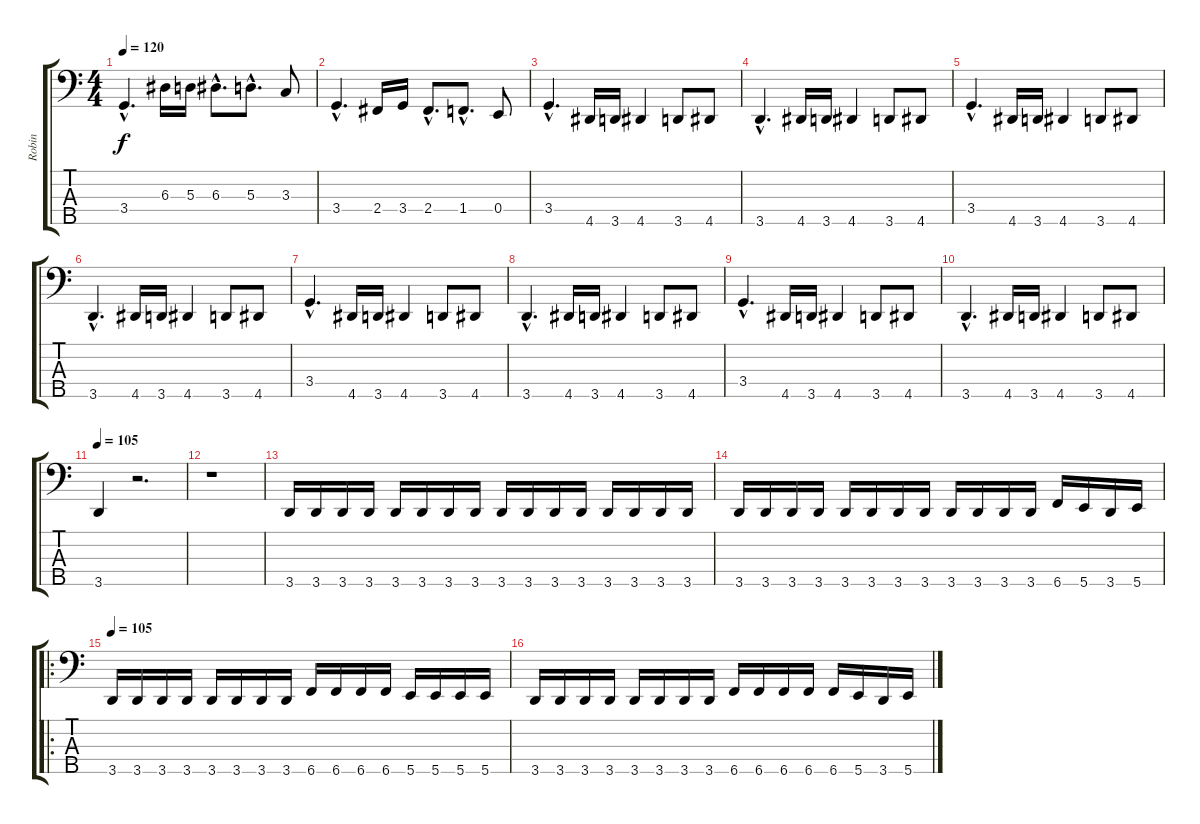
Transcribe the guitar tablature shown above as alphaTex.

\track ("Robin" "Robin") {instrument electricbasspick}
\staff {score tabs}
\tuning (G2 D2 A1 E1 B0) {hide}
\ts (4 4)
\tempo 120
\clef f4
\ks c
3.4{hac}.4{d dy f} 6.3.16 5.3.16 6.3{hac}.8{d} 5.3{hac}.8{d} 3.3.8 |
3.4{hac}.4{d} 2.4.16 3.4.16 2.4{hac}.8{d} 1.4{hac}.8{d} 0.4.8 |
3.4{hac}.4{d} 4.5.16 3.5.16 4.5.4 3.5.8 4.5.8 |
3.5{hac}.4{d} 4.5.16 3.5.16 4.5.4 3.5.8 4.5.8 |
3.4{hac}.4{d} 4.5.16 3.5.16 4.5.4 3.5.8 4.5.8 |
3.5{hac}.4{d} 4.5.16 3.5.16 4.5.4 3.5.8 4.5.8 |
3.4{hac}.4{d} 4.5.16 3.5.16 4.5.4 3.5.8 4.5.8 |
3.5{hac}.4{d} 4.5.16 3.5.16 4.5.4 3.5.8 4.5.8 |
3.4{hac}.4{d} 4.5.16 3.5.16 4.5.4 3.5.8 4.5.8 |
3.5{hac}.4{d} 4.5.16 3.5.16 4.5.4 3.5.8 4.5.8 |
\tempo 105
3.5.4 r.2{d} |
r.1 |
3.5.16 3.5.16 3.5.16 3.5.16 3.5.16 3.5.16 3.5.16 3.5.16 3.5.16 3.5.16 3.5.16 3.5.16 3.5.16 3.5.16 3.5.16 3.5.16 |
3.5.16 3.5.16 3.5.16 3.5.16 3.5.16 3.5.16 3.5.16 3.5.16 3.5.16 3.5.16 3.5.16 3.5.16 6.5.16 5.5.16 3.5.16 5.5.16 |
\ro
\tempo 105
3.5.16 3.5.16 3.5.16 3.5.16 3.5.16 3.5.16 3.5.16 3.5.16 6.5.16 6.5.16 6.5.16 6.5.16 5.5.16 5.5.16 5.5.16 5.5.16 |
3.5.16 3.5.16 3.5.16 3.5.16 3.5.16 3.5.16 3.5.16 3.5.16 6.5.16 6.5.16 6.5.16 6.5.16 6.5.16 5.5.16 3.5.16 5.5.16
